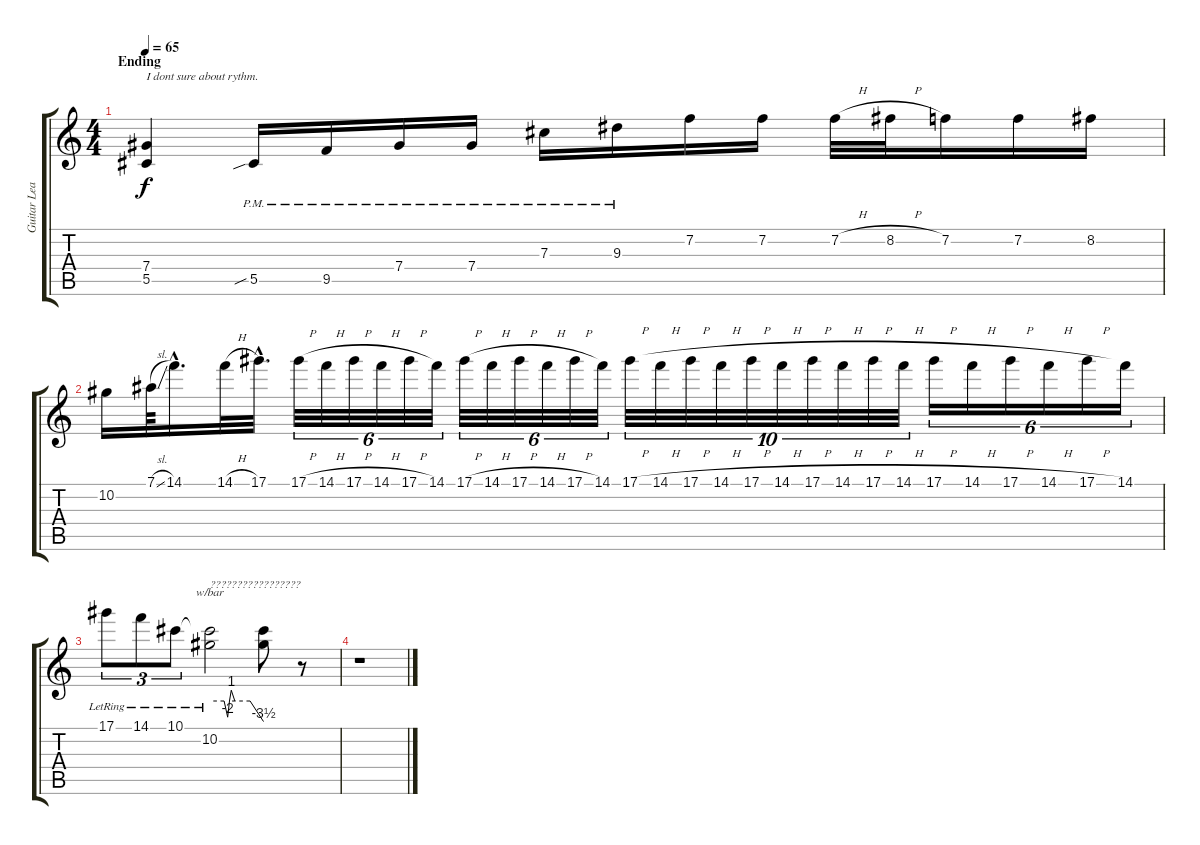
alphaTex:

\track ("Guitar Lead 1" "Guitar Lea") {instrument overdrivenguitar}
\staff {score tabs}
\tuning (Eb4 Bb3 Gb3 Db3 Ab2 Eb2) {hide}
\ts (4 4)
\section ("" "Ending")
\tempo 65
\clef g2
\ks c
(7.4 5.5).4{txt "I dont sure about rythm." dy f volume 16 balance 10} 5.5{sib pm}.16 9.5{pm}.16 7.4{pm}.16 7.4{pm}.16 7.3{pm}.16 9.3{pm}.16 7.2.16 7.2.16 7.2{h}.32 8.2{h}.32 7.2.16 7.2.16 8.2.16 |
10.2.16 7.1{sl}.64 14.1{hac}.16{d} 14.1{h}.32 17.1{hac}.32{d} 17.1{h}.32{tu (6 4)} 14.1{h}.32{tu (6 4)} 17.1{h}.32{tu (6 4)} 14.1{h}.32{tu (6 4)} 17.1{h}.32{tu (6 4)} 14.1.32{tu (6 4)} 17.1{h}.32{tu (6 4)} 14.1{h}.32{tu (6 4)} 17.1{h}.32{tu (6 4)} 14.1{h}.32{tu (6 4)} 17.1{h}.32{tu (6 4)} 14.1.32{tu (6 4)} 17.1{h}.32{tu (10 8)} 14.1{h}.32{tu (10 8)} 17.1{h}.32{tu (10 8)} 14.1{h}.32{tu (10 8)} 17.1{h}.32{tu (10 8)} 14.1{h}.32{tu (10 8)} 17.1{h}.32{tu (10 8)} 14.1{h}.32{tu (10 8)} 17.1{h}.32{tu (10 8)} 14.1{h}.32{tu (10 8)} 17.1{h}.16{tu (6 4)} 14.1{h}.16{tu (6 4)} 17.1{h}.16{tu (6 4)} 14.1{h}.16{tu (6 4)} 17.1{h}.16{tu (6 4)} 14.1.16{tu (6 4)} |
17.1{lr}.8{tu (3 2)} 14.1{lr}.8{tu (3 2)} 10.1{lr}.8{tu (3 2)} (10.1{t} 10.2{lr}).2{tbe (custom default 0 0 16 0 20 -8 22 0 24 4 28 0 45 0 60 -14) txt "?????????????????"} (10.1{t} 10.2{t}).8 r.8 |
r.1
